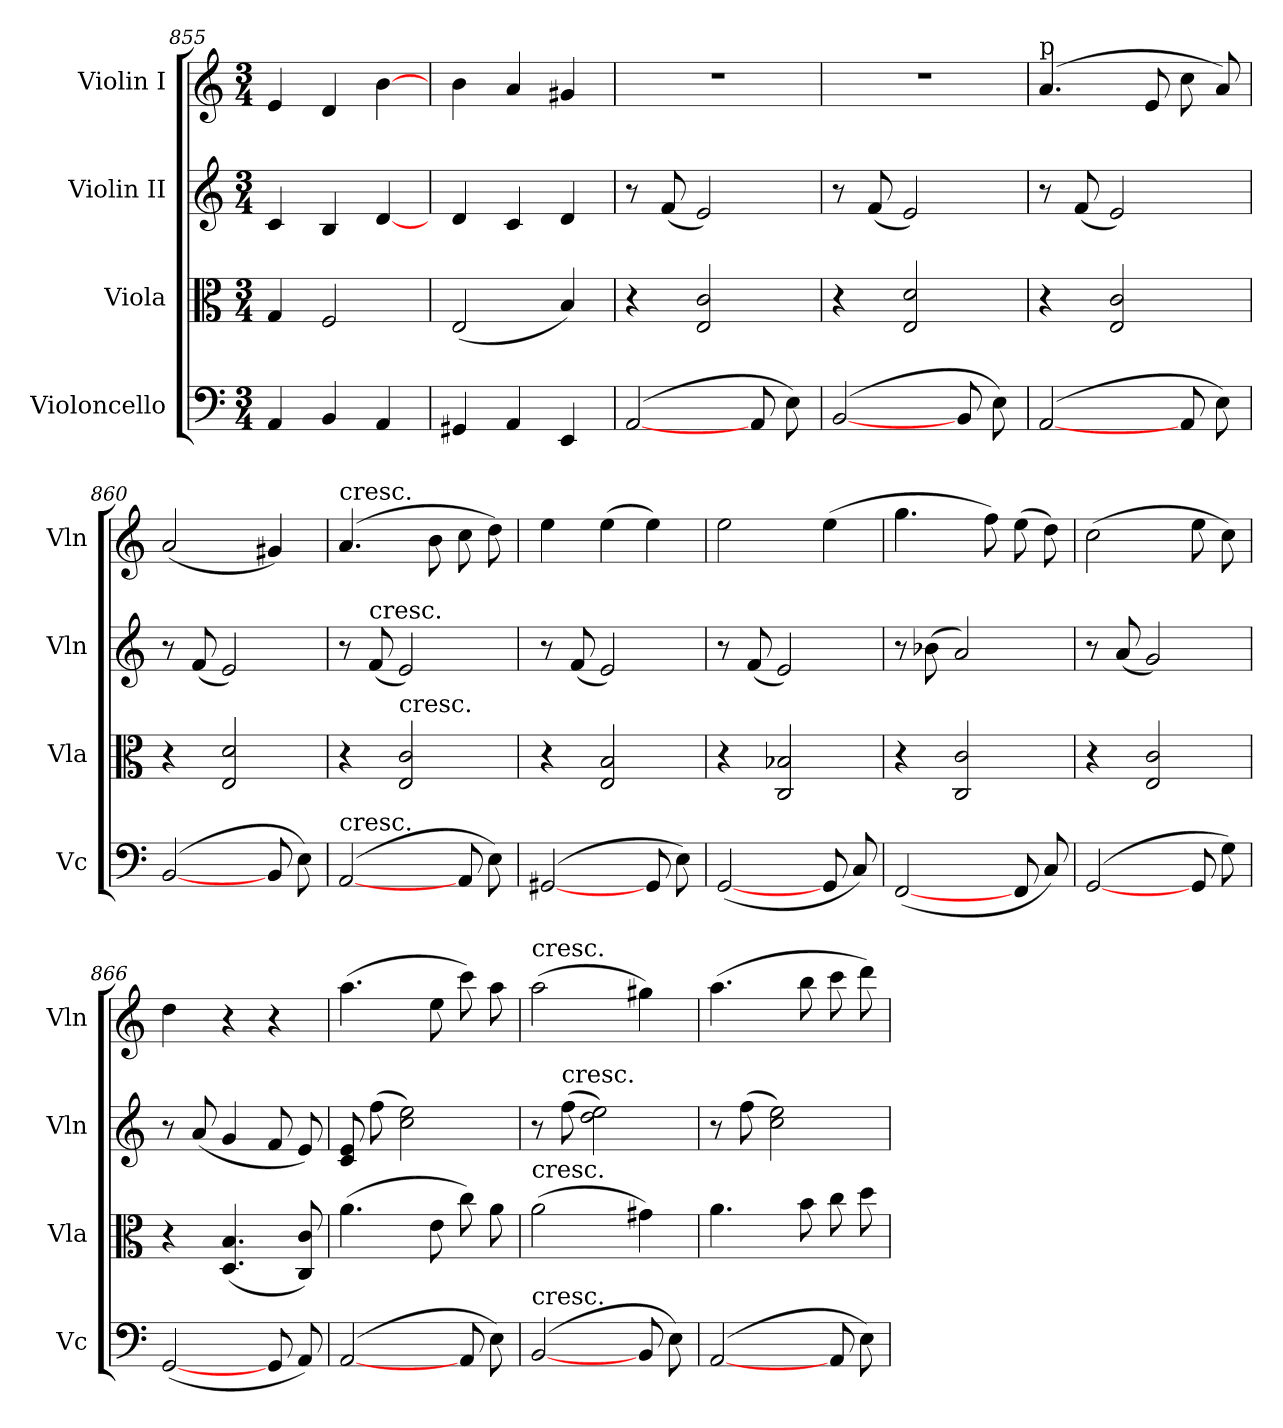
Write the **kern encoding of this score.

**kern	**kern	**kern	**kern
*part4	*part3	*part2	*part1
*staff4	*staff3	*staff2	*staff1
*I"Violoncello	*I"Viola	*I"Violin II	*I"Violin I
*I'Vc	*I'Vla	*I'Vln	*I'Vln
*clefF4	*clefC3	*clefG2	*clefG2
*k[]	*k[]	*k[]	*k[]
*C:	*C:	*C:	*C:
*M3/4	*M3/4	*M3/4	*M3/4
=855	=855	=855	=855
4AA	4G	4c	4e
4BB	2F	4B	4d
4AA	.	[4d	[4b
=856	=856	=856	=856
4GG#X	(2E	4d	4b
4AA	.	4c	4a
4EE	4B)	4d	4g#X
=857	=857	=857	=857
([2AA	4r	8r	2.r
.	.	(8f	.
.	2E 2c	2e)	.
8AA	.	.	.
8E)	.	.	.
=858	=858	=858	=858
([2BB	4r	8r	2.r
.	.	(8f	.
.	2E 2d	2e)	.
8BB	.	.	.
8E)	.	.	.
=859	=859	=859	=859
!	!	!	!LO:TX:a:t=p
([2AA	4r	8r	(4.a
.	.	(8f	.
.	2E 2c	2e)	.
.	.	.	8e
8AA	.	.	8cc
8E)	.	.	8a)
=860	=860	=860	=860
([2BB	4r	8r	(2a
.	.	(8f	.
.	2E 2d	2e)	.
8BB	.	.	4g#X)
8E)	.	.	.
=861	=861	=861	=861
!	!	!	!LO:TX:a:t=cresc.
!LO:TX:a:t=cresc.	!	!	!
([2AA	4r	8r	(4.a
!	!	!LO:TX:a:t=cresc.	!
.	.	(8f	.
!	!LO:TX:a:t=cresc.	!	!
.	2E 2c	2e)	.
.	.	.	8b
8AA	.	.	8cc
8E)	.	.	8dd)
=862	=862	=862	=862
([2GG#X	4r	8r	4ee
.	.	(8f	.
.	2E 2B	2e)	(4ee
8GG#	.	.	4ee)
8E)	.	.	.
=863	=863	=863	=863
([2GG	4r	8r	2ee
.	.	(8f	.
.	2C 2B-X	2e)	.
8GG	.	.	(4ee
8C)	.	.	.
=864	=864	=864	=864
([2FF	4r	8r	4.gg
.	.	(8b-X	.
.	2C 2c	2a)	.
.	.	.	8ff)
8FF	.	.	(8ee
8C)	.	.	8dd)
=865	=865	=865	=865
([2GG	4r	8r	(2cc
.	.	(8a	.
.	2E 2c	2g)	.
8GG	.	.	8ee
8G)	.	.	8cc)
=866	=866	=866	=866
([2GG	4r	8r	4dd
.	.	(8a	.
.	(4.D 4.B	4g	4r
8GG	.	8f	4r
8AA)	8C 8c)	8e)	.
=867	=867	=867	=867
([2AA	(4.a	8c 8e	(4.aa
.	.	(8ff	.
.	.	2cc 2ee)	.
.	8e	.	8ee
8AA	8cc)	.	8ccc)
8E)	8a	.	8aa
=868	=868	=868	=868
!	!	!	!LO:TX:a:t=cresc.
!	!LO:TX:a:t=cresc.	!	!
!LO:TX:a:t=cresc.	!	!	!
([2BB	(2a	8r	(2aa
!	!	!LO:TX:a:t=cresc.	!
.	.	(8ff	.
.	.	2dd 2ee)	.
8BB	4g#X)	.	4gg#X)
8E)	.	.	.
=869	=869	=869	=869
([2AA	4.a	8r	(4.aa
.	.	(8ff	.
.	.	2cc 2ee)	.
.	8b	.	8bb
8AA	8cc	.	8ccc
8E)	8dd	.	8ddd)
=	=	=	=
*-	*-	*-	*-
